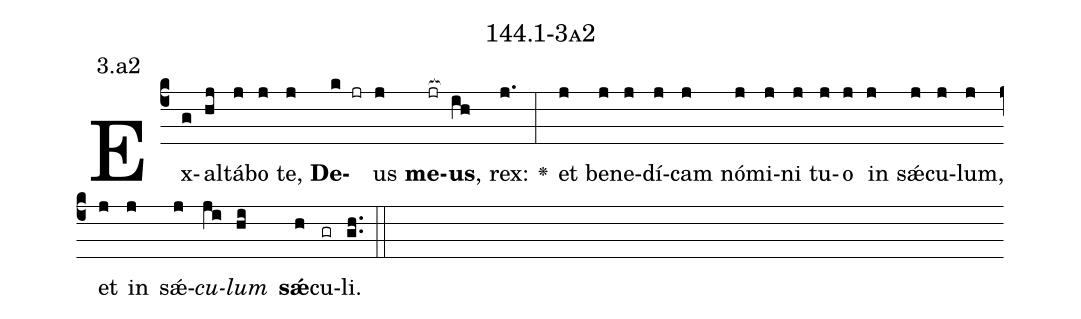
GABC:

name: 144.1-3a2;
annotation: 3.a2;
%%
(c4)Ex(g)al(hj)tá(j)bo(j) te,(j) <b>De</b>(k jr)us(j) <b>me</b>(jr[ocb:1{])<b>us</b>,(ih[ocb:0}]) rex:(j.) <v>\greheightstar</v>(:) et(j) be(j)ne(j)dí(j)cam(j) nó(j)mi(j)ni(j) tu(j)o(j) in(j) sǽ(j)cu(j)lum,(j) et(j) in(j) sǽ(j)<i>cu</i>(ji)<i>lum</i>(hi) <b>sǽ</b>(h)cu(gr)li.(gh..) (::)


%E(j) u(j) o(ji) u(hi) a(h) e.(gh..) (::)
